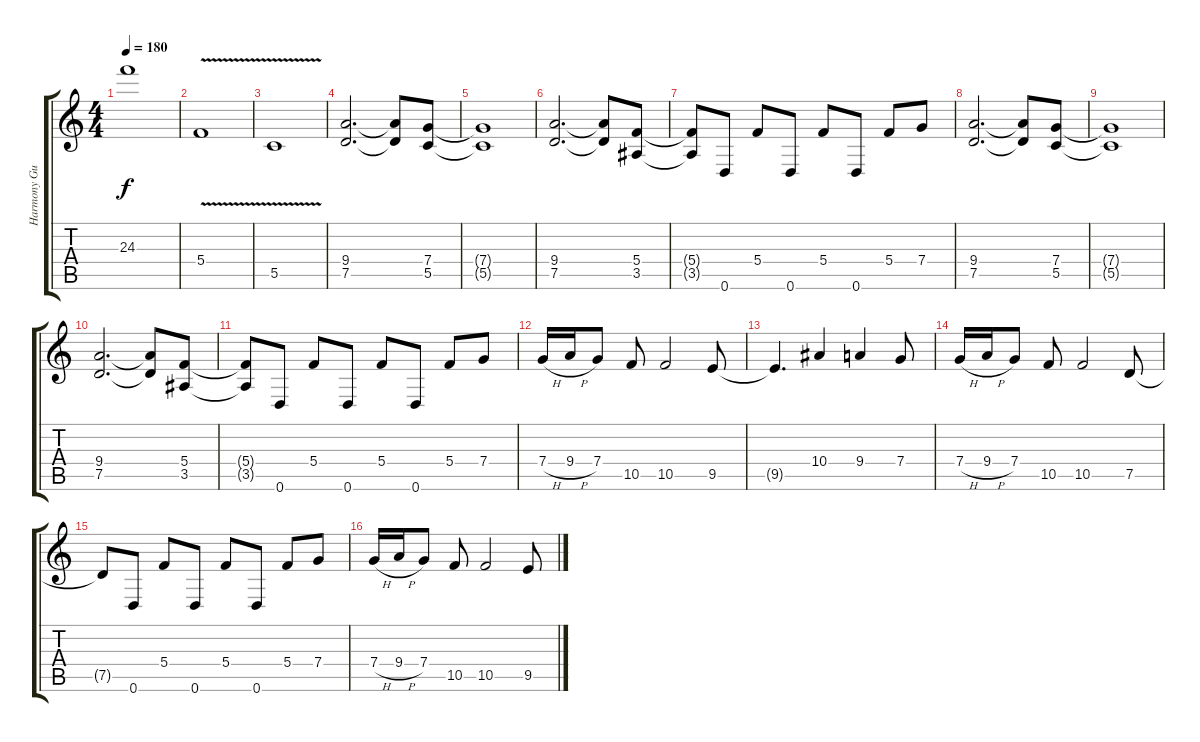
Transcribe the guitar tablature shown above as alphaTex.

\track ("Harmony Guitar" "Harmony Gu") {instrument distortionguitar}
\staff {score tabs}
\tuning (D4 A3 F3 C3 G2 D2) {hide}
\ts (4 4)
\tempo 180
\clef g2
\ks c
24.3{t}.1{dy f} |
5.4{v}.1 |
5.5{v}.1 |
(9.4 7.5).2{d} (9.4{t} 7.5{t}).8 (7.4 5.5).8 |
(7.4{t} 5.5{t}).1 |
(9.4 7.5).2{d} (9.4{t} 7.5{t}).8 (5.4 3.5).8 |
(5.4{t} 3.5{t}).8 0.6.8 5.4.8 0.6.8 5.4.8 0.6.8 5.4.8 7.4.8 |
(9.4 7.5).2{d} (9.4{t} 7.5{t}).8 (7.4 5.5).8 |
(7.4{t} 5.5{t}).1 |
(9.4 7.5).2{d} (9.4{t} 7.5{t}).8 (5.4 3.5).8 |
(5.4{t} 3.5{t}).8 0.6.8 5.4.8 0.6.8 5.4.8 0.6.8 5.4.8 7.4.8 |
7.4{h}.16 9.4{h}.16 7.4.8 10.5.8 10.5.2 9.5.8 |
9.5{t}.4{d} 10.4.4 9.4.4 7.4.8 |
7.4{h}.16 9.4{h}.16 7.4.8 10.5.8 10.5.2 7.5.8 |
7.5{t}.8 0.6.8 5.4.8 0.6.8 5.4.8 0.6.8 5.4.8 7.4.8 |
7.4{h}.16 9.4{h}.16 7.4.8 10.5.8 10.5.2 9.5.8
